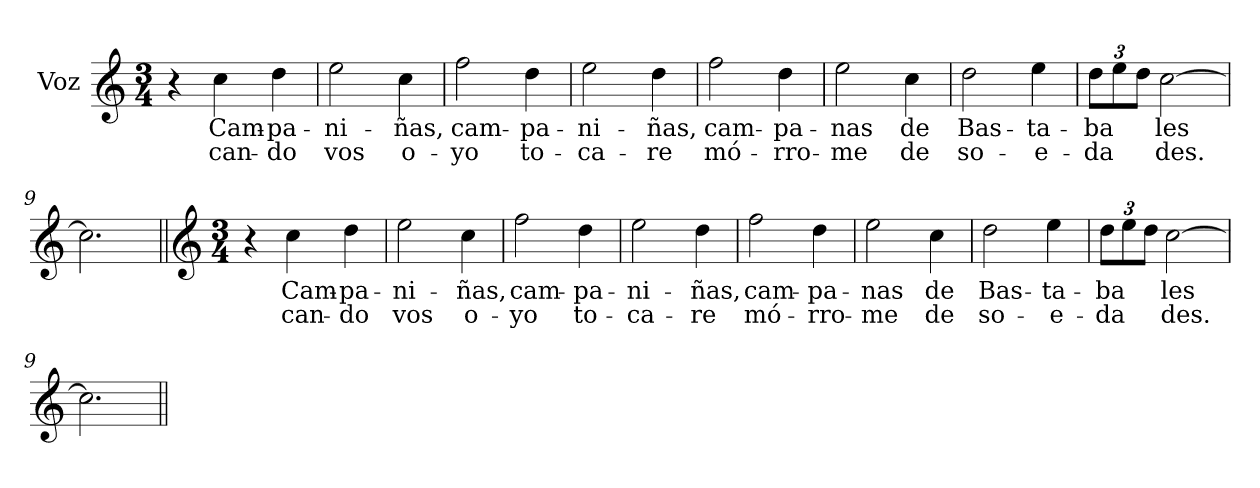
**kern	**text	**text
*part1	*part1	*part1
*staff1	*staff1	*staff1
*I"Voz	*	*
*clefG2	*	*
*k[]	*	*
*M3/4	*	*
*MM64	*	*
=1	=1	=1
4r	.	.
4cc\	Cam-	can-
4dd\	-pa-	-do
=2	=2	=2
2ee\	-ni-	vos
4cc\	-ñas,	o-
=3	=3	=3
2ff\	cam-	-yo
4dd\	-pa-	to-
=4	=4	=4
2ee\	-ni-	-ca-
4dd\	-ñas,	-re
=5	=5	=5
2ff\	cam-	mó-
4dd\	-pa-	-rro-
=6	=6	=6
2ee\	-nas	-me
4cc\	de	de
=7	=7	=7
2dd\	Bas-	so-
4ee\	-ta-	-e-
=8	=8	=8
*Xbrackettup	*	*
12dd\L	-ba	-da
12ee\	.	.
12dd\J	.	.
[2cc\	les	des.
=9	=9	=9
2.cc\]	.	.
=1a||	=1a||	=1a||
*clefG2	*	*
*k[]	*	*
*M3/4	*	*
*MM64	*	*
4r	.	.
4cc\	Cam-	can-
4dd\	-pa-	-do
=2a	=2a	=2a
2ee\	-ni-	vos
4cc\	-ñas,	o-
=3a	=3a	=3a
2ff\	cam-	-yo
4dd\	-pa-	to-
=4a	=4a	=4a
2ee\	-ni-	-ca-
4dd\	-ñas,	-re
=5a	=5a	=5a
2ff\	cam-	mó-
4dd\	-pa-	-rro-
=6a	=6a	=6a
2ee\	-nas	-me
4cc\	de	de
=7a	=7a	=7a
2dd\	Bas-	so-
4ee\	-ta-	-e-
=8a	=8a	=8a
12dd\L	-ba	-da
12ee\	.	.
12dd\J	.	.
[2cc\	les	des.
=9a	=9a	=9a
2.cc\]	.	.
=||	=||	=||
*-	*-	*-
